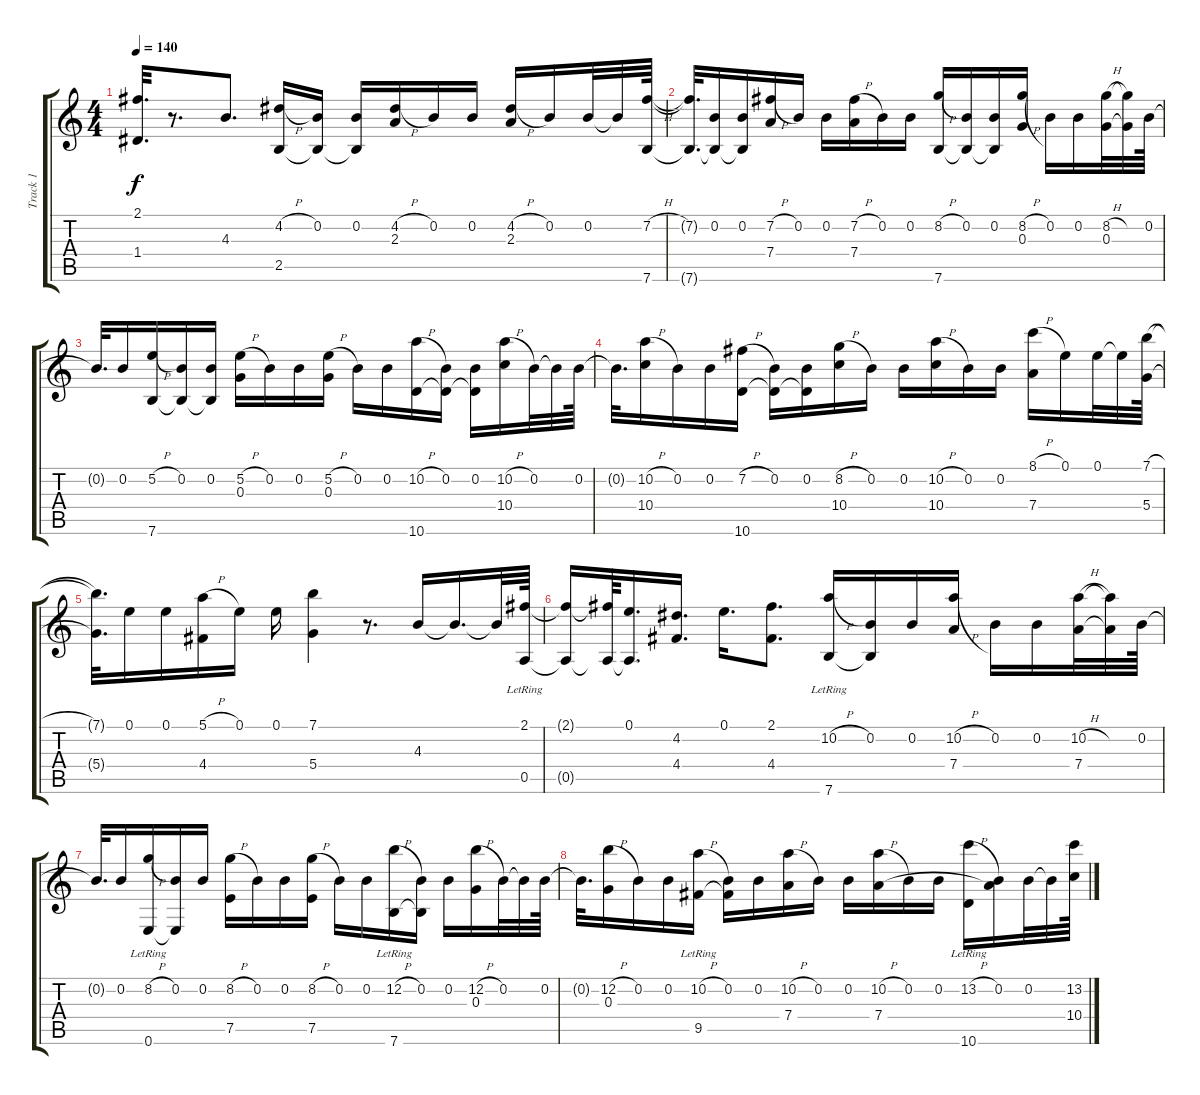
\track ("Track 1" "Track 1") {instrument acousticguitarsteel}
\staff {score tabs}
\tuning (E4 B3 G3 D3 A2 E2) {hide}
\ts (4 4)
\tempo 140
\clef g2
\ks c
(2.1{t} 1.4{t}).32{d dy f} r.8{d} 4.3.8{d} (4.2{h} 2.5).16 (0.2 2.5{t}).16 (0.2 2.5{t}).16 (4.2{h} 2.3).16 0.2.16 0.2.16 (4.2{h} 2.3).16 0.2.16 0.2.32 0.2{t}.32 (7.2{h} 7.6).64 |
(7.2{t} 7.6{t}).32{d} (0.2 7.6{t}).16 (0.2 7.6{t}).16 (7.2{h} 7.4).16 0.2.16 0.2.16 (7.2{h} 7.4).16 0.2.16 0.2.16 (8.2{h} 7.6).16 (0.2 7.6{t}).16 (0.2 7.6{t}).16 (8.2{h} 0.3).16 0.2.16 0.2.16 (8.2{h} 0.3).32 (8.2{t} 0.3{t}).32 0.2.64 |
0.2{t}.32{d} 0.2.16 (5.2{h} 7.6).16 (0.2 7.6{t}).16 (0.2 7.6{t}).16 (5.2{h} 0.3).16 0.2.16 0.2.16 (5.2{h} 0.3).16 0.2.16 0.2.16 (10.2{h} 10.6).16 (0.2 10.6{t}).16 (0.2 10.6{t}).16 (10.2{h} 10.4).16 0.2.32 0.2{t}.32 0.2.64 |
0.2{t}.32{d} (10.2{h} 10.4).16 0.2.16 0.2.16 (7.2{h} 10.6).16 (0.2 10.6{t}).16 (0.2 10.6{t}).16 (8.2{h} 10.4).16 0.2.16 0.2.16 (10.2{h} 10.4).16 0.2.16 0.2.16 (8.1{h} 7.4).16 0.1.16 0.1.32 0.1{t}.32 (7.1{h} 5.4).64 |
(7.1{t} 5.4{t}).32{d} 0.1.16 0.1.16 (5.1{h} 4.4).16 0.1.16 0.1.16 (7.1 5.4).4 r.8{d} 4.3.16 4.3{t}.16{d} 4.3{t}.32 (2.1 0.5{lr}).64 |
(2.1{t} 0.5{t}).16 (2.1{t} 0.5{t}).64 (0.1 0.5{t}).16{d} (4.2 4.4).16{d} 0.1.16{d} (2.1 4.4).8{d} (10.2{h} 7.6{lr}).16 (0.2 7.6{t}).16 0.2.16 (10.2{h} 7.4).16 0.2.16 0.2.16 (10.2{h} 7.4).32 (10.2{t} 7.4{t}).32 0.2.64 |
0.2{t}.32{d} 0.2.16 (8.2{h} 0.6{lr}).16 (0.2 0.6{t}).16 0.2.16 (8.2{h} 7.5).16 0.2.16 0.2.16 (8.2{h} 7.5).16 0.2.16 0.2.16 (12.2{h} 7.6{lr}).16 (0.2 7.6{t}).16 0.2.16 (12.2{h} 0.3).16 0.2.32 0.2{t}.32 0.2.64 |
0.2{t}.32{d} (12.2{h} 0.3).16 0.2.16 0.2.16 (10.2{h} 9.5{lr}).16 (0.2 9.5{t}).16 0.2.16 (10.2{h} 7.4).16 0.2.16 0.2.16 (10.2{h} 7.4).16 0.2.16 0.2.16 (13.2{h} 10.6{lr}).16 (0.2 7.4{t}).16 0.2.32 0.2{t}.32 (13.2{h} 10.4).64
